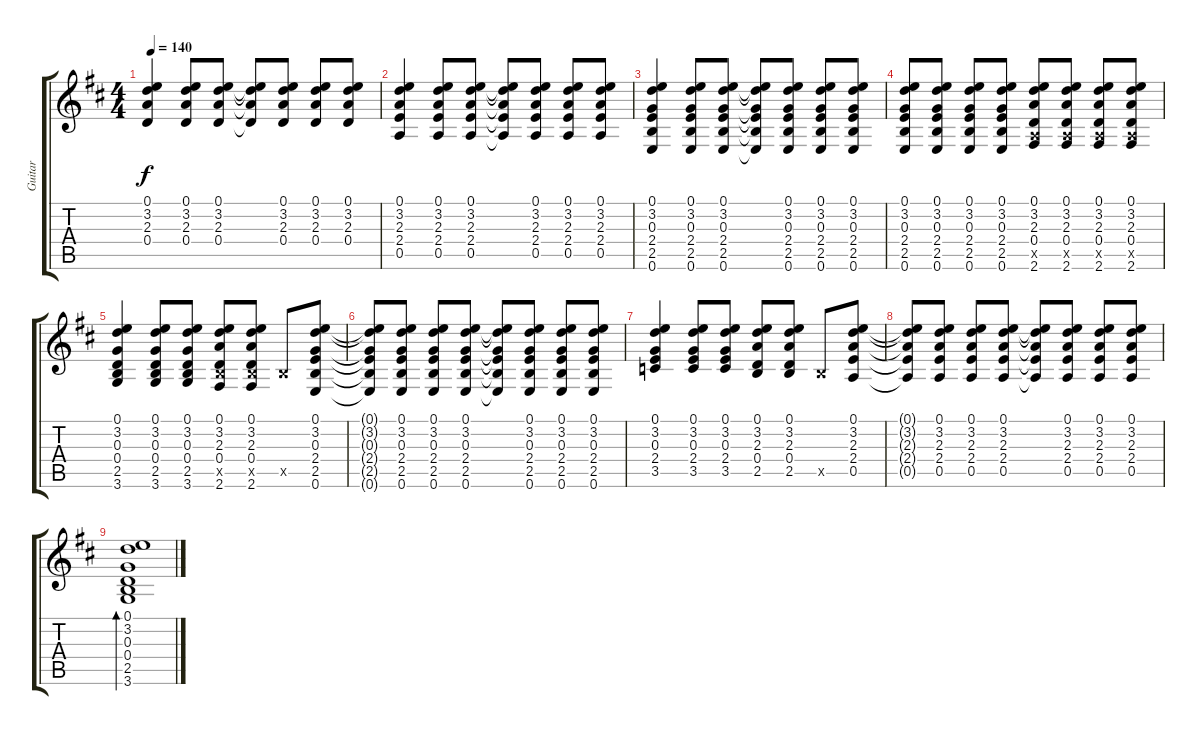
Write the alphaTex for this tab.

\track ("Guitar" "Guitar") {instrument acousticguitarnylon}
\staff {score tabs}
\tuning (E4 B3 G3 D3 A2 E2) {hide}
\ts (4 4)
\tempo 140
\clef g2
\ks d
(0.1 3.2 2.3 0.4).4{dy f} (0.1 3.2 2.3 0.4).8 (0.1 3.2 2.3 0.4).8 (0.1{t} 3.2{t} 2.3{t} 0.4{t}).8 (0.1 3.2 2.3 0.4).8 (0.1 3.2 2.3 0.4).8 (0.1 3.2 2.3 0.4).8 |
(0.1 3.2 2.3 2.4 0.5).4 (0.1 3.2 2.3 2.4 0.5).8 (0.1 3.2 2.3 2.4 0.5).8 (0.1{t} 3.2{t} 2.3{t} 2.4{t} 0.5{t}).8 (0.1 3.2 2.3 2.4 0.5).8 (0.1 3.2 2.3 2.4 0.5).8 (0.1 3.2 2.3 2.4 0.5).8 |
(0.1 3.2 0.3 2.4 2.5 0.6).4 (0.1 3.2 0.3 2.4 2.5 0.6).8 (0.1 3.2 0.3 2.4 2.5 0.6).8 (0.1{t} 3.2{t} 0.3{t} 2.4{t} 2.5{t} 0.6{t}).8 (0.1 3.2 0.3 2.4 2.5 0.6).8 (0.1 3.2 0.3 2.4 2.5 0.6).8 (0.1 3.2 0.3 2.4 2.5 0.6).8 |
(0.1 3.2 0.3 2.4 2.5 0.6).8 (0.1 3.2 0.3 2.4 2.5 0.6).8 (0.1 3.2 0.3 2.4 2.5 0.6).8 (0.1 3.2 0.3 2.4 2.5 0.6).8 (0.1 3.2 2.3 0.4 0.5{x} 2.6).8 (0.1 3.2 2.3 0.4 0.5{x} 2.6).8 (0.1 3.2 2.3 0.4 0.5{x} 2.6).8 (0.1 3.2 2.3 0.4 0.5{x} 2.6).8 |
(0.1 3.2 0.3 0.4 2.5 3.6).4 (0.1 3.2 0.3 0.4 2.5 3.6).8 (0.1 3.2 0.3 0.4 2.5 3.6).8 (0.1 3.2 2.3 0.4 2.5{x} 2.6).8 (0.1 3.2 2.3 0.4 2.5{x} 2.6).8 2.5{x}.8 (0.1 3.2 0.3 2.4 2.5 0.6).8 |
(0.1{t} 3.2{t} 0.3{t} 2.4{t} 2.5{t} 0.6{t}).8 (0.1 3.2 0.3 2.4 2.5 0.6).8 (0.1 3.2 0.3 2.4 2.5 0.6).8 (0.1 3.2 0.3 2.4 2.5 0.6).8 (0.1{t} 3.2{t} 0.3{t} 2.4{t} 2.5{t} 0.6{t}).8 (0.1 3.2 0.3 2.4 2.5 0.6).8 (0.1 3.2 0.3 2.4 2.5 0.6).8 (0.1 3.2 0.3 2.4 2.5 0.6).8 |
(0.1 3.2 0.3 2.4 3.5).4 (0.1 3.2 0.3 2.4 3.5).8 (0.1 3.2 0.3 2.4 3.5).8 (0.1 3.2 2.3 0.4 2.5).8 (0.1 3.2 2.3 0.4 2.5).8 2.5{x}.8 (0.1 3.2 2.3 2.4 0.5).8 |
(0.1{t} 3.2{t} 2.3{t} 2.4{t} 0.5{t}).8 (0.1 3.2 2.3 2.4 0.5).8 (0.1 3.2 2.3 2.4 0.5).8 (0.1 3.2 2.3 2.4 0.5).8 (0.1{t} 3.2{t} 2.3{t} 2.4{t} 0.5{t}).8 (0.1 3.2 2.3 2.4 0.5).8 (0.1 3.2 2.3 2.4 0.5).8 (0.1 3.2 2.3 2.4 0.5).8 |
(0.1 3.2 0.3 0.4 2.5 3.6).1{bd 240}
